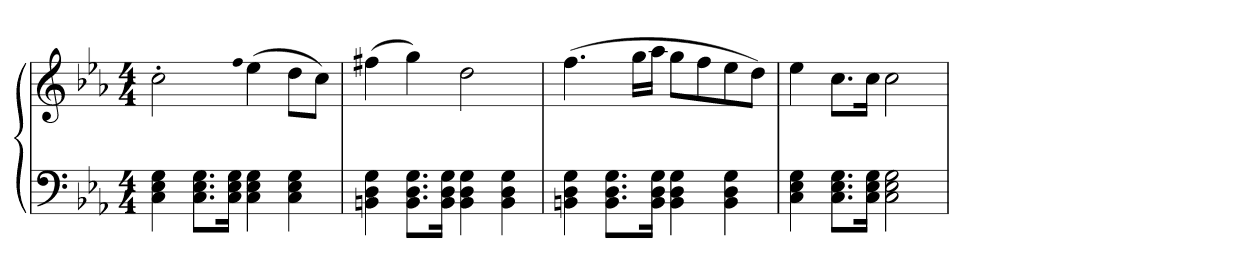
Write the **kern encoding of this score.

**kern	**kern
*part1	*part1
*staff2	*staff1
*clefF4	*clefG2
*k[b-e-a-]	*k[b-e-a-]
*c:	*c:
*M4/4	*M4/4
=	=
4C 4E- 4G	2cc'
8.C 8.E- 8.GL	.
16C 16E- 16GJk	.
.	qff
4C 4E- 4G	(4ee-
4C 4E- 4G	8ddL
.	8ccJ)
=2	=2
4BBn 4D 4G	(4ff#X
8.BB 8.D 8.GL	4gg)
16BB 16D 16GJk	.
4BB 4D 4G	2dd
4BB 4D 4G	.
=3	=3
4BBn 4D 4G	(4.ff
8.BB 8.D 8.GL	.
.	16ggLL
16BB 16D 16GJk	16aa-JJ
4BB 4D 4G	8ggL
.	8ff
4BB 4D 4G	8ee-
.	8ddJ)
=4	=4
4C 4E- 4G	4ee-
8.C 8.E- 8.GL	8.ccL
16C 16E- 16GJk	16ccJk
2C 2E- 2G	2cc
=	=
*-	*-
